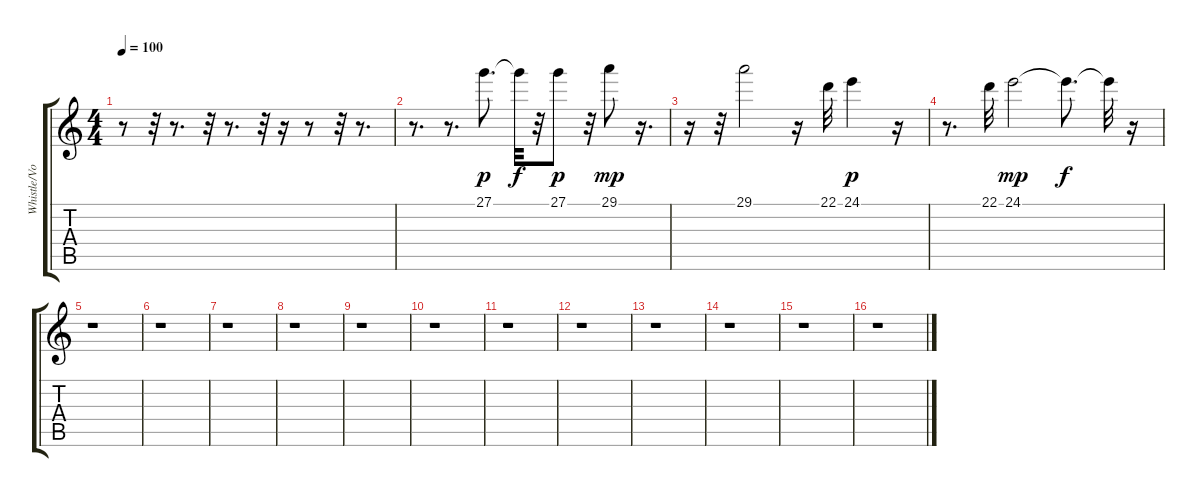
\track ("Whistle/Voices 2" "Whistle/Vo") {instrument fx5brightness}
\staff {score tabs}
\tuning (E4 B3 G3 D3 A2 E2) {hide}
\ts (4 4)
\tempo 100
\clef g2
\ks c
r.8{dy mp} r.32 r.8{d} r.32 r.8{d} r.32 r.16 r.8 r.32 r.8{d} |
r.8{d} r.8{d} 27.1.8{d dy p} 27.1{t}.32{dy f} r.32 27.1.8{dy p} r.32 29.1.8{dy mp} r.16{d} |
r.16 r.32 29.1.2 r.16 22.1.32 24.1.4{dy p} r.16 |
r.8{d} 22.1.32 24.1.2{dy mp} 24.1{t}.8{d dy f} 24.1{t}.32 r.16 |
r.1 |
r.1 |
r.1 |
r.1 |
r.1 |
r.1 |
r.1 |
r.1 |
r.1 |
r.1 |
r.1 |
r.1
